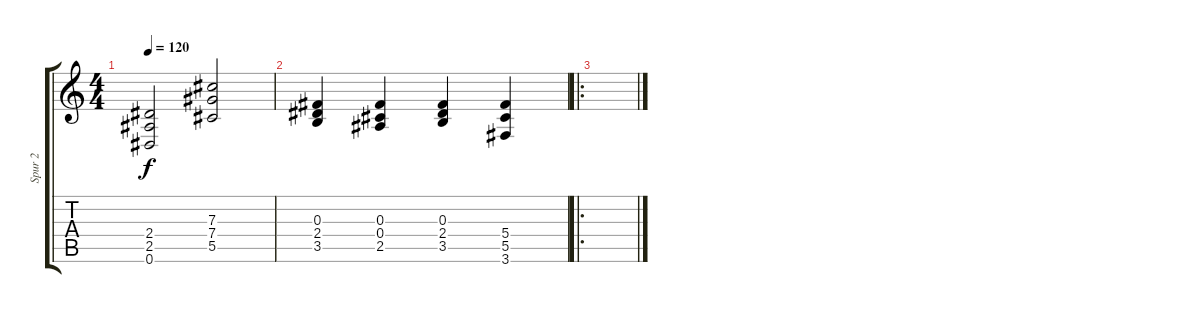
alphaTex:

\track ("Spur 2" "Spur 2") {instrument distortionguitar}
\staff {score tabs}
\tuning (Eb4 Bb3 Gb3 Db3 Ab2 Eb2) {hide}
\ts (4 4)
\tempo 120
\clef g2
\ks c
(2.4 2.5 0.6).2{dy f} (7.3 7.4 5.5).2 |
(0.3 2.4 3.5).4 (0.3 0.4 2.5).4 (0.3 2.4 3.5).4 (5.4 5.5 3.6).4 |
\ro
